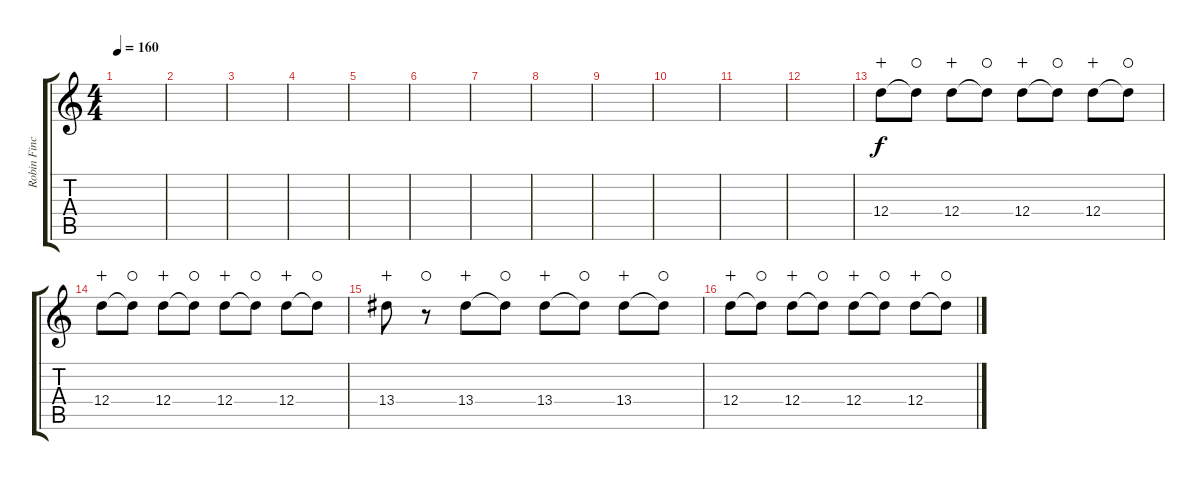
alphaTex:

\track ("Robin Finck" "Robin Finc") {instrument overdrivenguitar}
\staff {score tabs}
\tuning (E4 B3 G3 D3 A2 D2) {hide}
\ts (4 4)
\tempo 160
\clef g2
\ks c
|
|
|
|
|
|
|
|
|
|
|
|
12.4.8{volume 3 wahc} 12.4{t}.8{waho} 12.4.8{wahc} 12.4{t}.8{waho} 12.4.8{wahc} 12.4{t}.8{waho} 12.4.8{wahc} 12.4{t}.8{waho} |
12.4.8{wahc} 12.4{t}.8{waho} 12.4.8{wahc} 12.4{t}.8{waho} 12.4.8{wahc} 12.4{t}.8{waho} 12.4.8{wahc} 12.4{t}.8{waho} |
13.4.8{wahc} r.8{waho} 13.4.8{wahc} 13.4{t}.8{waho} 13.4.8{wahc} 13.4{t}.8{waho} 13.4.8{wahc} 13.4{t}.8{waho} |
12.4.8{wahc} 12.4{t}.8{waho} 12.4.8{wahc} 12.4{t}.8{waho} 12.4.8{wahc} 12.4{t}.8{waho} 12.4.8{wahc} 12.4{t}.8{waho}
